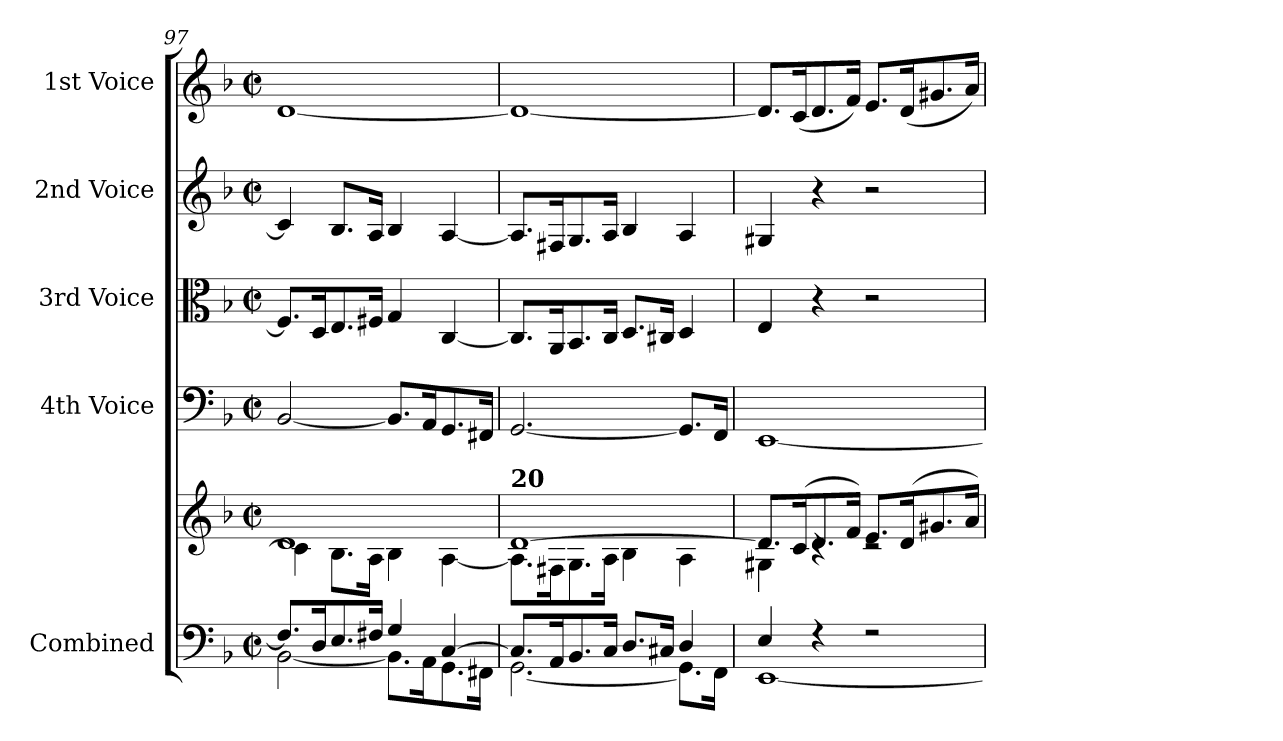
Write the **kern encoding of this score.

**kern	**kern	**kern	**kern	**kern	**kern
*part5	*part5	*part4	*part3	*part2	*part1
*staff6	*staff5	*staff4	*staff3	*staff2	*staff1
*I"Combined	*	*I"4th Voice	*I"3rd Voice	*I"2nd Voice	*I"1st Voice
*clefF4	*clefG2	*clefF4	*clefC3	*clefG2	*clefG2
*k[b-]	*k[b-]	*k[b-]	*k[b-]	*k[b-]	*k[b-]
*M2/2	*M2/2	*M2/2	*M2/2	*M2/2	*M2/2
*met(c|)	*met(c|)	*met(c|)	*met(c|)	*met(c|)	*met(c|)
=97	=97	=97	=97	=97	=97
*^	*^	*	*	*	*
8.F#/L]	[2BB-\	1d	4c\]	[2BB-/	8.F#/L]	4c/]	[1d
16D/K	.	.	.	.	16D/K	.	.
8.E/	.	.	8.B-\L	.	8.E/	8.B-/L	.
16F#X/Jk	.	.	16A\Jk	.	16F#X/Jk	16A/Jk	.
4G/	8.BB-\L]	.	4B-\	8.BB-/L]	4G/	4B-/	.
.	16AA\K	.	.	16AA/K	.	.	.
[4C/	8.GG\	.	[4A\	8.GG/	[4C/	[4A/	.
.	16FF#X\Jk	.	.	16FF#X/Jk	.	.	.
=98	=98	=98	=98	=98	=98	=98	=98
!	!	!LO:TX:a:B:t=20	!	!	!	!	!
8.C/L]	[2.GG\	[1d	8.A\L]	[2.GG/	8.C/L]	8.A/L]	1d_
16AA/K	.	.	16F#X\K	.	16AA/K	16F#X/K	.
8.BB-/	.	.	8.G\	.	8.BB-/	8.G/	.
16C/Jk	.	.	16A\Jk	.	16C/Jk	16A/Jk	.
8.D/L	.	.	4B-\	.	8.D/L	4B-/	.
16C#X/Jk	.	.	.	.	16C#X/Jk	.	.
4D/	8.GG\L]	.	4A\	8.GG/L]	4D/	4A/	.
.	16FF\Jk	.	.	16FF/Jk	.	.	.
!!LO:LB:g=z
=99	=99	=99	=99	=99	=99	=99	=99
4E/	[1EE	8.d/L]	4G#X\	[1EE	4E/	4G#X/	8.d/L]
.	.	(16c/K	.	.	.	.	(16c/K
4r	.	8.d/	4rc	.	4r	4r	8.d/
.	.	16f/Jk)	.	.	.	.	16f/Jk)
2r	.	8.e/L	2rc	.	2r	2r	8.e/L
.	.	(16d/K	.	.	.	.	(16d/K
.	.	8.g#X/	.	.	.	.	8.g#X/
.	.	16a/Jk)	.	.	.	.	16a/Jk)
*v	*v	*	*	*	*	*	*
*	*v	*v	*	*	*	*
=	=	=	=	=	=
*-	*-	*-	*-	*-	*-
